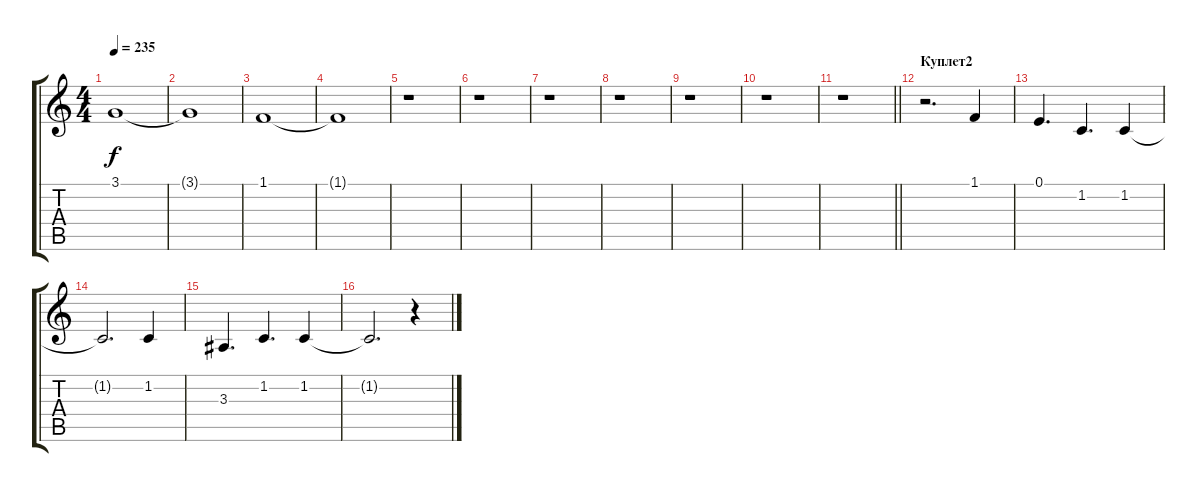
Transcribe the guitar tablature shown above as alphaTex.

\track "" {instrument lead6voice}
\staff {score tabs}
\tuning (E4 B3 G3 D3 A2 E2) {hide}
\ts (4 4)
\tempo 235
\clef g2
\ks c
3.1.1{dy f} |
3.1{t}.1 |
1.1.1 |
1.1{t}.1 |
r.1 |
r.1 |
r.1 |
r.1 |
r.1 |
r.1 |
\barLineRight lightlight
r.1 |
\section ("" "Куплет2")
r.2{d} 1.1.4 |
0.1.4{d} 1.2.4{d} 1.2.4 |
1.2{t}.2{d} 1.2.4 |
3.3.4{d} 1.2.4{d} 1.2.4 |
1.2{t}.2{d} r.4
